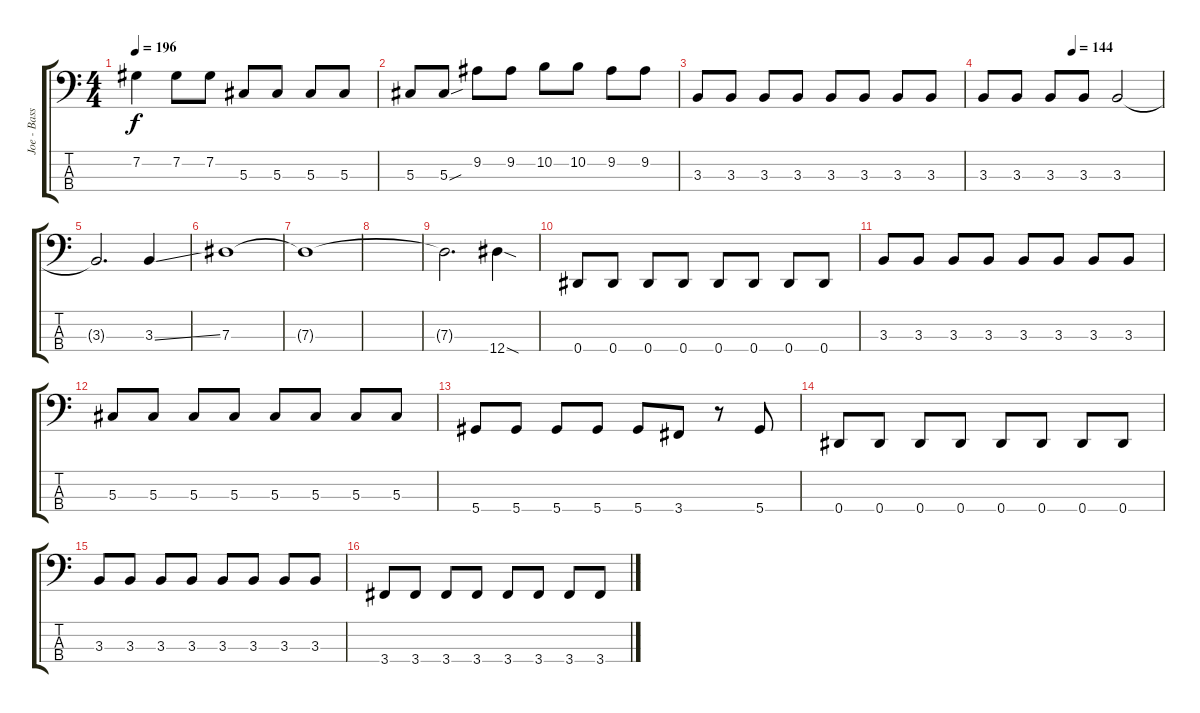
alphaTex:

\track ("Joe - Bass" "Joe - Bass") {instrument electricbassfinger}
\staff {score tabs}
\tuning (Gb2 Db2 Ab1 Eb1) {hide}
\ts (4 4)
\tempo 196
\clef f4
\ks c
7.2.4{dy f} 7.2.8 7.2.8 5.3.8 5.3.8 5.3.8 5.3.8 |
5.3.8 5.3{sou}.8 9.2.8 9.2.8 10.2.8 10.2.8 9.2.8 9.2.8 |
3.3.8 3.3.8 3.3.8 3.3.8 3.3.8 3.3.8 3.3.8 3.3.8 |
\tempo (144 0.5)
3.3.8 3.3.8 3.3.8 3.3.8 3.3.2 |
3.3{t}.2{d} 3.3{ss}.4 |
7.3.1 |
7.3{t}.1 |
|
7.3{t}.2{d} 12.4{sod}.4 |
0.4.8 0.4.8 0.4.8 0.4.8 0.4.8 0.4.8 0.4.8 0.4.8 |
3.3.8 3.3.8 3.3.8 3.3.8 3.3.8 3.3.8 3.3.8 3.3.8 |
5.3.8 5.3.8 5.3.8 5.3.8 5.3.8 5.3.8 5.3.8 5.3.8 |
5.4.8 5.4.8 5.4.8 5.4.8 5.4.8 3.4.8 r.8 5.4.8 |
0.4.8 0.4.8 0.4.8 0.4.8 0.4.8 0.4.8 0.4.8 0.4.8 |
3.3.8 3.3.8 3.3.8 3.3.8 3.3.8 3.3.8 3.3.8 3.3.8 |
3.4.8 3.4.8 3.4.8 3.4.8 3.4.8 3.4.8 3.4.8 3.4.8
